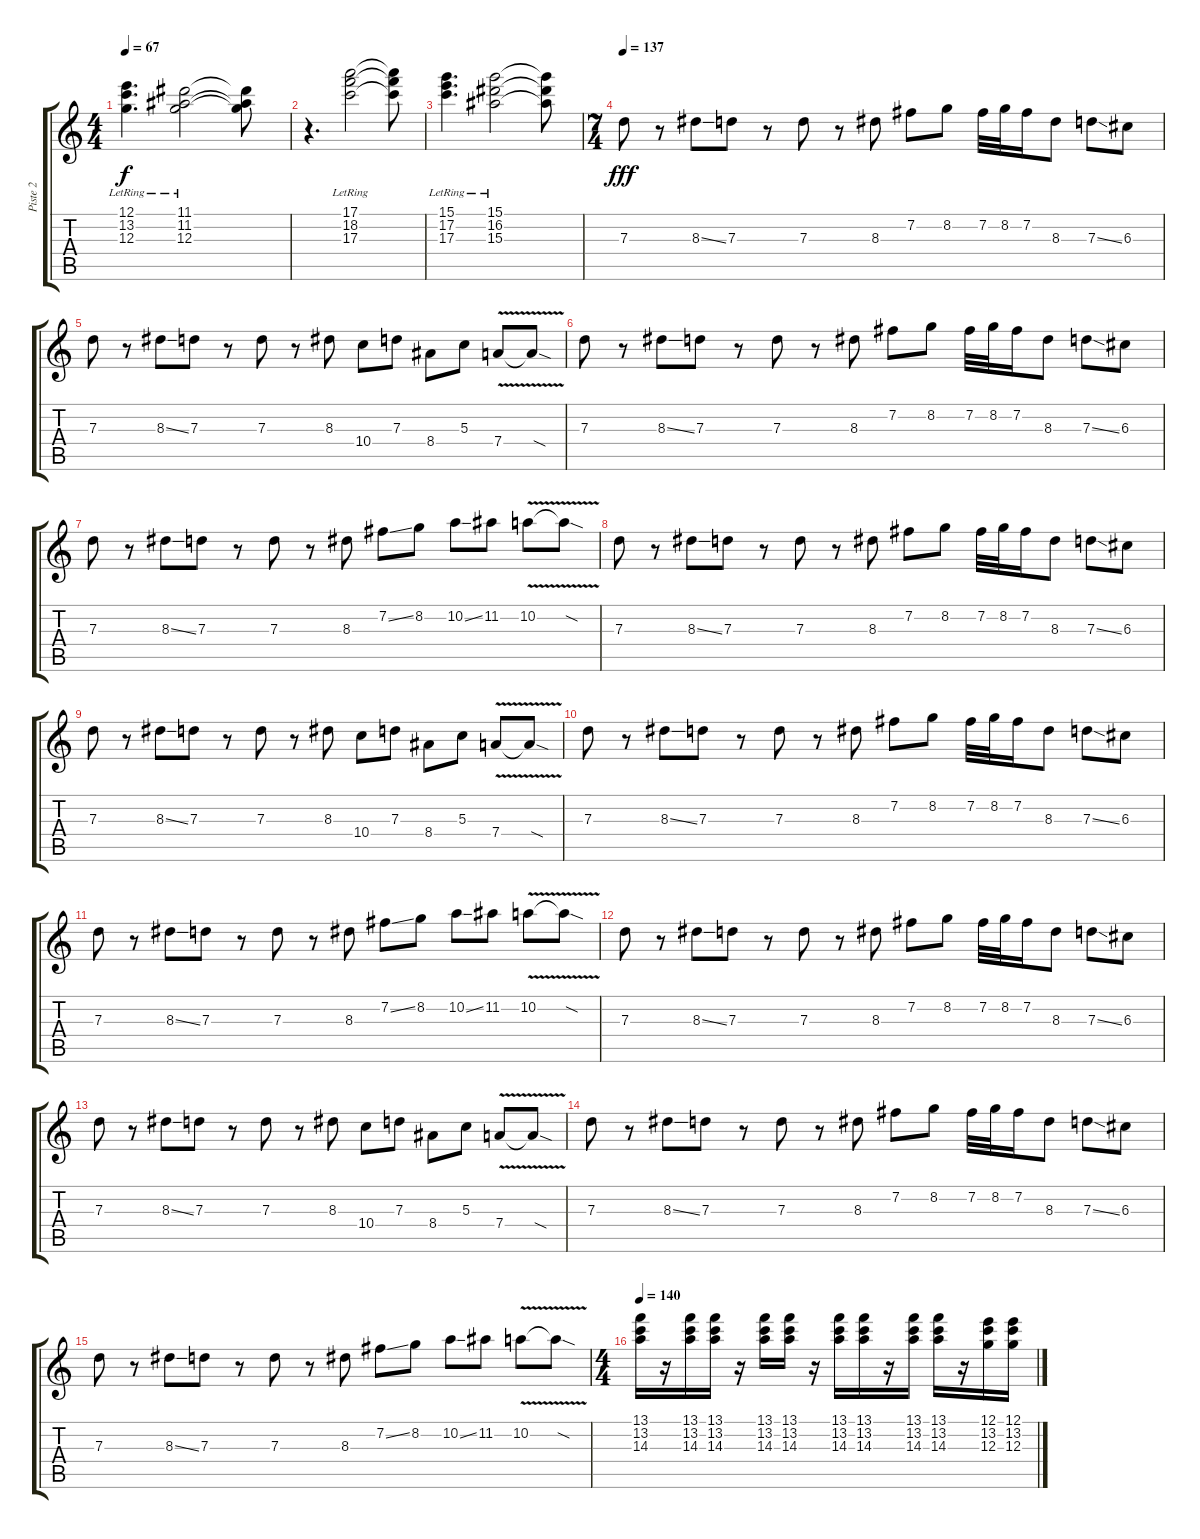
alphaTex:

\track ("Piste 2" "Piste 2") {instrument distortionguitar}
\staff {score tabs}
\tuning (E4 B3 G3 D3 A2 E2) {hide}
\ts (4 4)
\tempo 67
\clef g2
\ks c
(12.1{lr} 13.2{lr} 12.3{lr}).4{d dy f} (11.1{lr} 11.2{lr} 12.3{lr}).2 (11.1{t} 11.2{t} 12.3{t}).8 |
r.4{d} (17.1{lr} 18.2{lr} 17.3{lr}).2 (17.1{t} 18.2{t} 17.3{t}).8 |
(15.1{lr} 17.2{lr} 17.3{lr}).4{d} (15.1{lr} 16.2{lr} 15.3).2 (15.1{t} 16.2{t} 15.3{t}).8 |
\ts (7 4)
\tempo 137
7.3.8{dy fff volume 12 instrument electricguitarclean} r.8 8.3{ss}.8 7.3.8 r.8 7.3.8 r.8 8.3.8 7.2.8 8.2.8 7.2.32 8.2.32 7.2.16 8.3.8 7.3{ss}.8 6.3.8 |
7.3.8 r.8 8.3{ss}.8 7.3.8 r.8 7.3.8 r.8 8.3.8 10.4.8 7.3.8 8.4.8 5.3.8 7.4{v}.8 7.4{sod t}.8 |
7.3.8 r.8 8.3{ss}.8 7.3.8 r.8 7.3.8 r.8 8.3.8 7.2.8 8.2.8 7.2.32 8.2.32 7.2.16 8.3.8 7.3{ss}.8 6.3.8 |
7.3.8 r.8 8.3{ss}.8 7.3.8 r.8 7.3.8 r.8 8.3.8 7.2{ss}.8 8.2.8 10.2{ss}.8 11.2.8 10.2{v}.8 10.2{sod t}.8 |
7.3.8{volume 12} r.8 8.3{ss}.8 7.3.8 r.8 7.3.8 r.8 8.3.8 7.2.8 8.2.8 7.2.32 8.2.32 7.2.16 8.3.8 7.3{ss}.8 6.3.8 |
7.3.8 r.8 8.3{ss}.8 7.3.8 r.8 7.3.8 r.8 8.3.8 10.4.8 7.3.8 8.4.8 5.3.8 7.4{v}.8 7.4{sod t}.8 |
7.3.8 r.8 8.3{ss}.8 7.3.8 r.8 7.3.8 r.8 8.3.8 7.2.8 8.2.8 7.2.32 8.2.32 7.2.16 8.3.8 7.3{ss}.8 6.3.8 |
7.3.8 r.8 8.3{ss}.8 7.3.8 r.8 7.3.8 r.8 8.3.8 7.2{ss}.8 8.2.8 10.2{ss}.8 11.2.8 10.2{v}.8 10.2{sod t}.8 |
7.3.8 r.8 8.3{ss}.8 7.3.8 r.8 7.3.8 r.8 8.3.8 7.2.8 8.2.8 7.2.32 8.2.32 7.2.16 8.3.8 7.3{ss}.8 6.3.8 |
7.3.8 r.8 8.3{ss}.8 7.3.8 r.8 7.3.8 r.8 8.3.8 10.4.8 7.3.8 8.4.8 5.3.8 7.4{v}.8 7.4{sod t}.8 |
7.3.8 r.8 8.3{ss}.8 7.3.8 r.8 7.3.8 r.8 8.3.8 7.2.8 8.2.8 7.2.32 8.2.32 7.2.16 8.3.8 7.3{ss}.8 6.3.8 |
7.3.8 r.8 8.3{ss}.8 7.3.8 r.8 7.3.8 r.8 8.3.8 7.2{ss}.8 8.2.8 10.2{ss}.8 11.2.8 10.2{v}.8 10.2{sod t}.8 |
\ts (4 4)
\tempo 140
(13.1 13.2 14.3).16{volume 7} r.16 (13.1 13.2 14.3).16 (13.1 13.2 14.3).16 r.16 (13.1 13.2 14.3).16 (13.1 13.2 14.3).16 r.16 (13.1 13.2 14.3).16 (13.1 13.2 14.3).16 r.16 (13.1 13.2 14.3).16 (13.1 13.2 14.3).16 r.16 (12.1 13.2 12.3).16 (12.1 13.2 12.3).16
